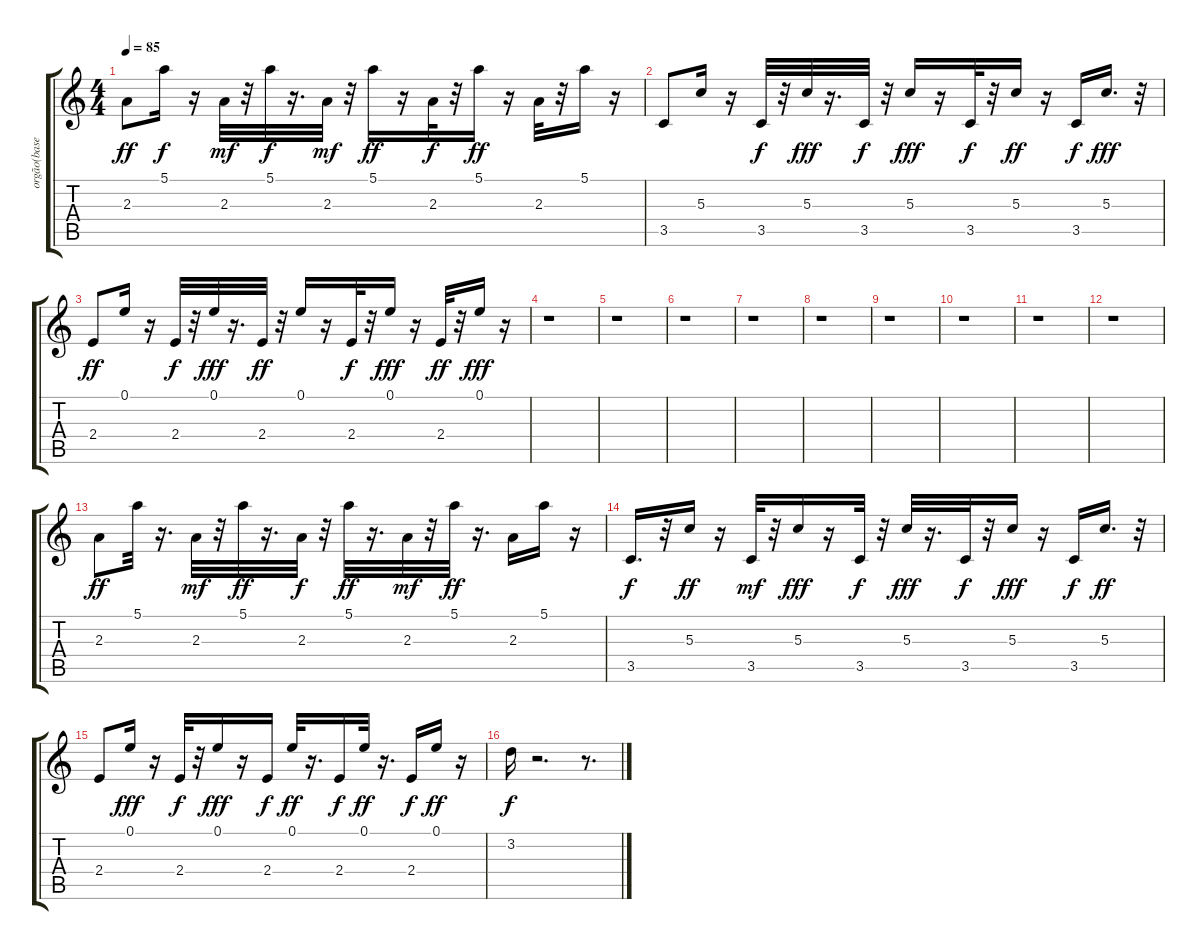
\track ("orgão(base)" "orgão(base") {instrument electricguitarjazz}
\staff {score tabs}
\tuning (E4 B3 G3 D3 A2 E2) {hide}
\ts (4 4)
\tempo 85
\clef g2
\ks c
2.3.8{dy ff} 5.1.16{dy f} r.16 2.3.32{dy mf} r.32 5.1.32{dy f} r.16{d} 2.3.32{dy mf} r.32 5.1.16{dy ff} r.16 2.3.32{dy f} r.32 5.1.16{dy ff} r.16 2.3.32 r.32 5.1.16 r.16 |
3.5.8 5.3.16 r.16 3.5.32{dy f} r.32 5.3.32{dy fff} r.16{d} 3.5.32{dy f} r.32 5.3.16{dy fff} r.16 3.5.32{dy f} r.32 5.3.16{dy ff} r.16 3.5.16{dy f} 5.3.16{d dy fff} r.32 |
2.4.8{dy ff} 0.1.16 r.16 2.4.32{dy f} r.32 0.1.32{dy fff} r.16{d} 2.4.32{dy ff} r.32 0.1.16 r.16 2.4.32{dy f} r.32 0.1.16{dy fff} r.16 2.4.32{dy ff} r.32 0.1.16{dy fff} r.16 |
r.1 |
r.1 |
r.1 |
r.1 |
r.1 |
r.1 |
r.1 |
r.1 |
r.1 |
2.3.8{dy ff} 5.1.32 r.16{d} 2.3.32{dy mf} r.32 5.1.32{dy ff} r.16{d} 2.3.32{dy f} r.32 5.1.32{dy ff} r.16{d} 2.3.32{dy mf} r.32 5.1.32{dy ff} r.16{d} 2.3.16 5.1.16 r.16 |
3.5.16{d dy f} r.32 5.3.16{dy ff} r.16 3.5.32{dy mf} r.32 5.3.16{dy fff} r.16 3.5.32{dy f} r.32 5.3.32{dy fff} r.16{d} 3.5.32{dy f} r.32 5.3.16{dy fff} r.16 3.5.16{dy f} 5.3.16{d dy ff} r.32 |
2.4.8 0.1.16{dy fff} r.16 2.4.32{dy f} r.32 0.1.16{dy fff} r.16 2.4.16{dy f} 0.1.32{dy ff} r.16{d} 2.4.16{dy f} 0.1.32{dy ff} r.16{d} 2.4.16{dy f} 0.1.16{dy ff} r.16 |
3.2.16{dy f} r.2{d} r.8{d}
